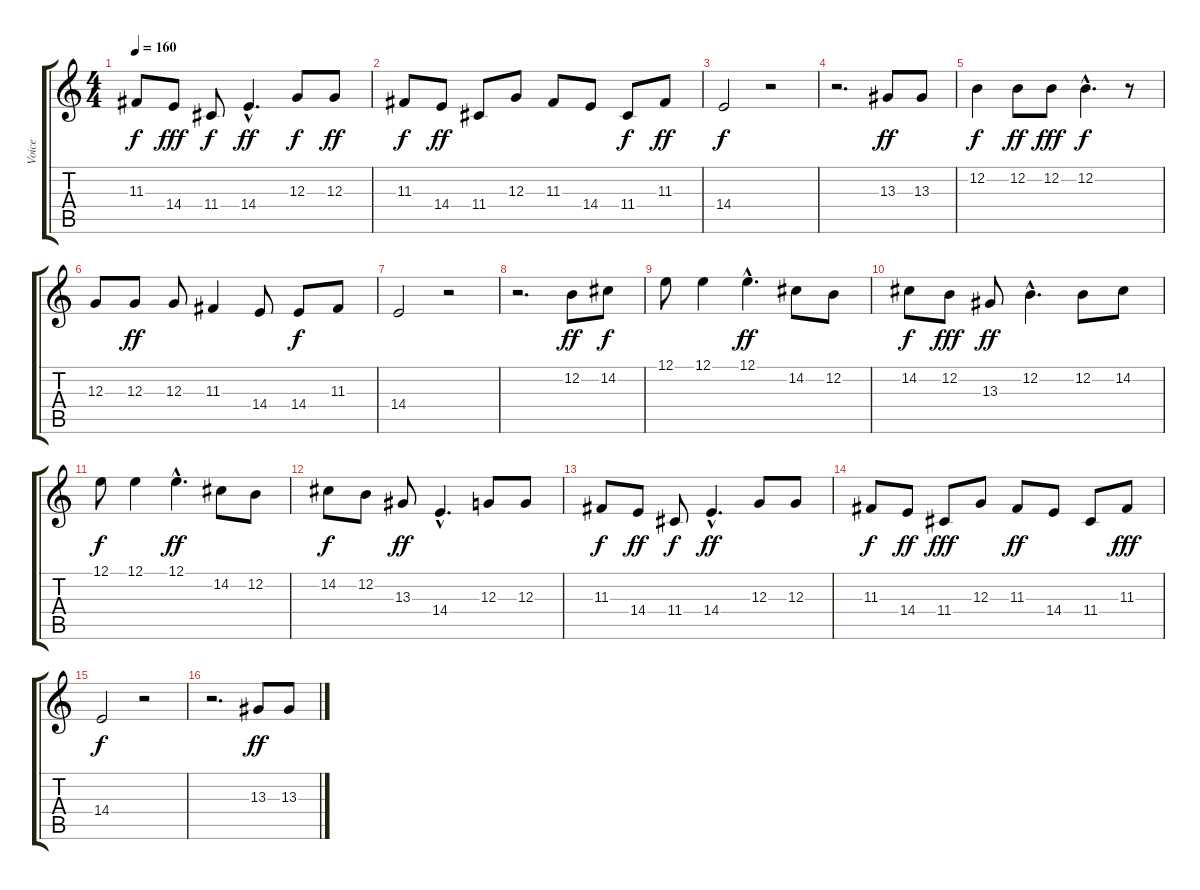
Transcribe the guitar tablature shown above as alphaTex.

\track ("Voice" "Voice") {instrument trombone}
\staff {score tabs}
\tuning (E4 B3 G3 D3 A2 E2) {hide}
\ts (4 4)
\tempo 160
\clef g2
\ks c
11.3.8{dy f} 14.4.8{dy fff} 11.4.8{dy f} 14.4{hac}.4{d dy ff} 12.3.8{dy f} 12.3.8{dy ff} |
11.3.8{dy f} 14.4.8{dy ff} 11.4.8 12.3.8 11.3.8 14.4.8 11.4.8{dy f} 11.3.8{dy ff} |
14.4.2{dy f} r.2 |
r.2{d} 13.3.8{dy ff} 13.3.8 |
12.2.4{dy f} 12.2.8{dy ff} 12.2.8{dy fff} 12.2{hac}.4{d dy f} r.8 |
12.3.8 12.3.8{dy ff} 12.3.8 11.3.4 14.4.8 14.4.8{dy f} 11.3.8 |
14.4.2 r.2 |
r.2{d} 12.2.8{dy ff} 14.2.8{dy f} |
12.1.8 12.1.4 12.1{hac}.4{d dy ff} 14.2.8 12.2.8 |
14.2.8{dy f} 12.2.8{dy fff} 13.3.8{dy ff} 12.2{hac}.4{d} 12.2.8 14.2.8 |
12.1.8{dy f} 12.1.4 12.1{hac}.4{d dy ff} 14.2.8 12.2.8 |
14.2.8{dy f} 12.2.8 13.3.8{dy ff} 14.4{hac}.4{d} 12.3.8 12.3.8 |
11.3.8{dy f} 14.4.8{dy ff} 11.4.8{dy f} 14.4{hac}.4{d dy ff} 12.3.8 12.3.8 |
11.3.8{dy f} 14.4.8{dy ff} 11.4.8{dy fff} 12.3.8 11.3.8{dy ff} 14.4.8 11.4.8 11.3.8{dy fff} |
14.4.2{dy f} r.2 |
r.2{d} 13.3.8{dy ff} 13.3.8
